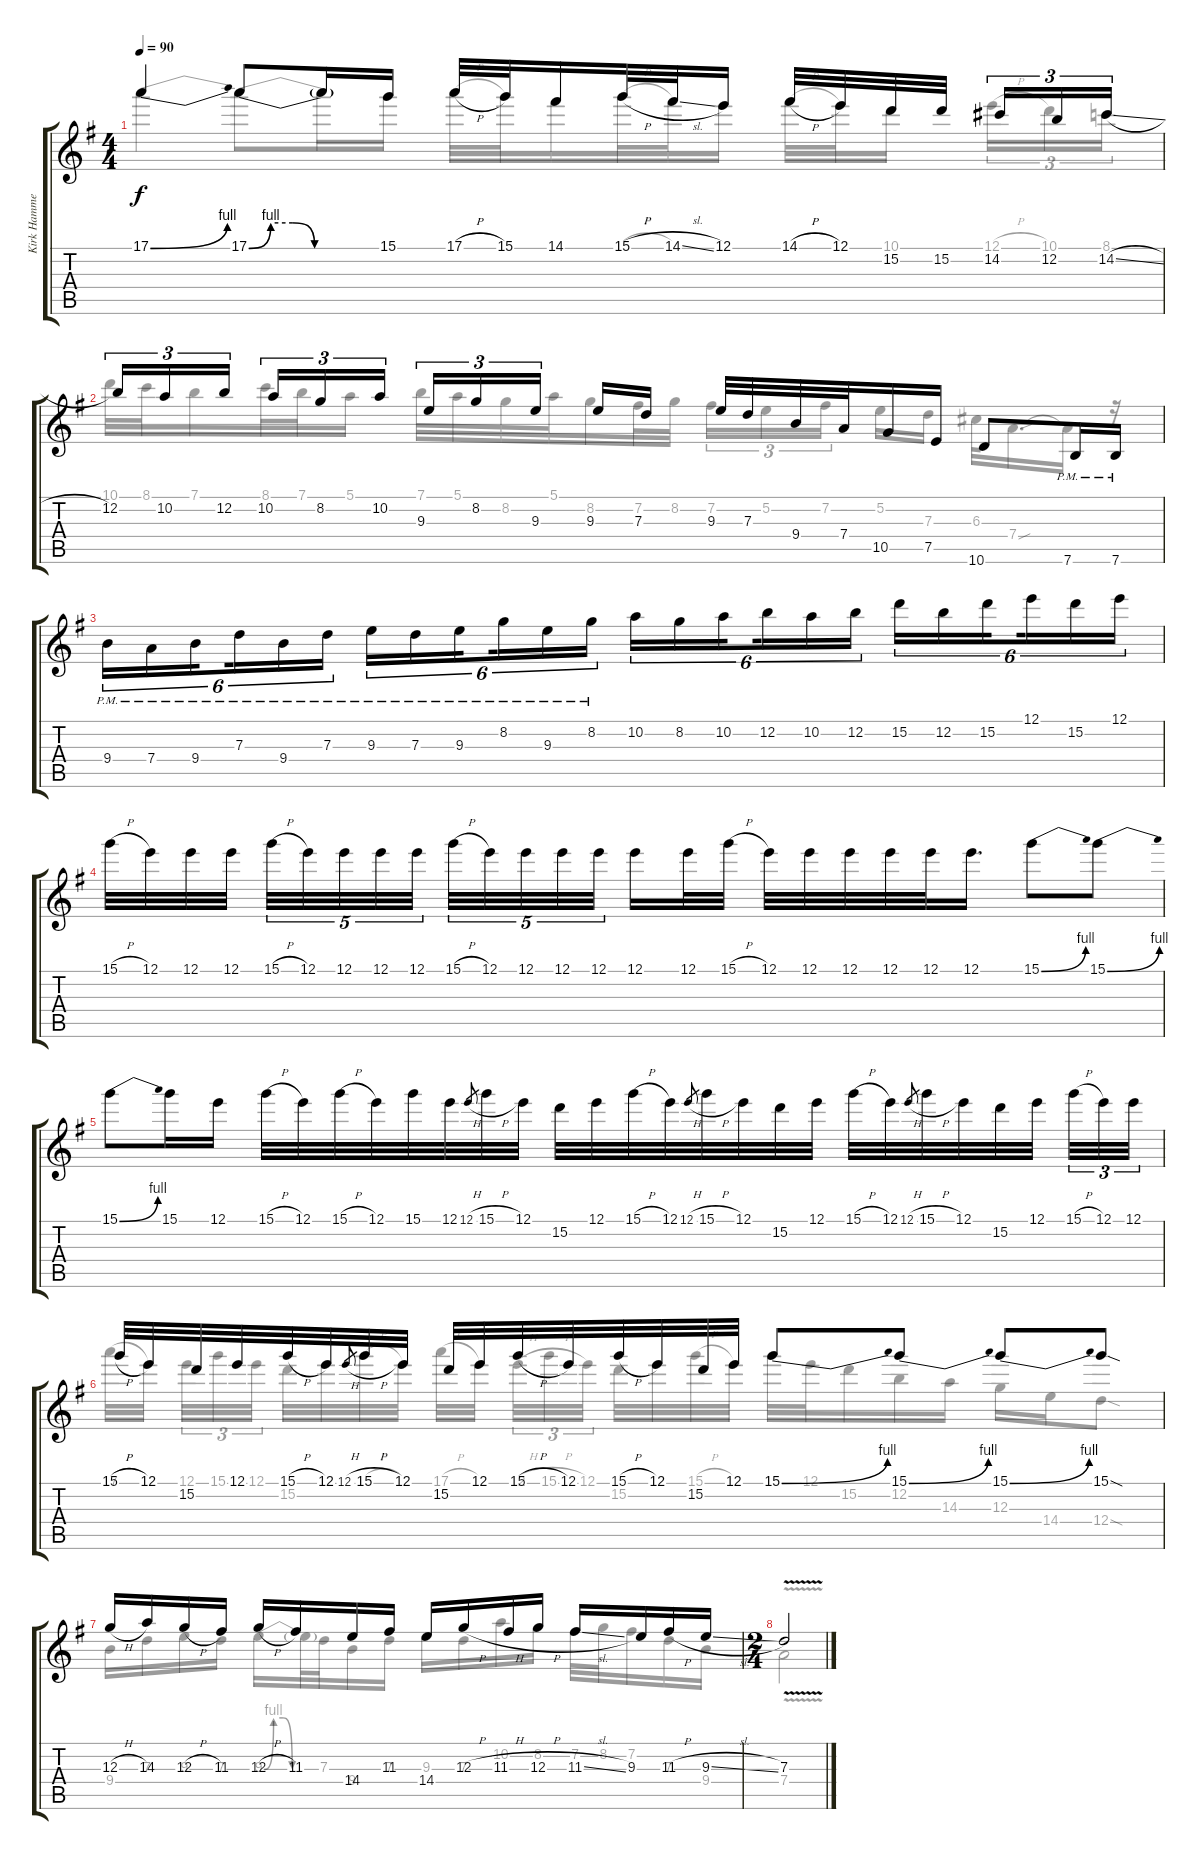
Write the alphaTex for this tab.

\track ("Kirk Hammett" "Kirk Hamme") {instrument distortionguitar}
\staff {score tabs}
\tuning (E4 B3 G3 D3 A2 E2) {hide}
\voice
\ts (4 4)
\tempo 90
\clef g2
\ks eminor
17.1{be (bend 0 0 60 4)}.4{dy f balance 8} 17.1{be (custom 0 0 10 4 20 4 30 0 60 0)}.8 17.1{t}.16 15.1.16 17.1{h}.32 15.1.32 14.1.16 15.1{h}.32 14.1{sl}.32 12.1.16 14.1{h}.32 12.1.32 15.2.32 15.2.32{beam splitsecondary} 14.2.16{tu (3 2)} 12.2.16{tu (3 2)} 14.2{sl}.16{tu (3 2)} |
12.2.16{tu (3 2)} 10.2.16{tu (3 2)} 12.2.16{tu (3 2) beam splitsecondary} 10.2.16{tu (3 2)} 8.2.16{tu (3 2)} 10.2.16{tu (3 2)} 9.3.16{tu (3 2)} 8.2.16{tu (3 2)} 9.3.16{tu (3 2) beam splitsecondary} 9.3.16 7.3.16 9.3.32 7.3.32 9.4.32 7.4.32 10.5.16 7.5.16 10.6.8 7.6{pm}.16 7.6{pm}.16 |
9.4{pm}.16{tu (6 4)} 7.4{pm}.16{tu (6 4)} 9.4{pm}.16{tu (6 4) beam splitsecondary} 7.3{pm}.16{tu (6 4)} 9.4{pm}.16{tu (6 4)} 7.3{pm}.16{tu (6 4)} 9.3{pm}.16{tu (6 4)} 7.3{pm}.16{tu (6 4)} 9.3{pm}.16{tu (6 4) beam splitsecondary} 8.2{pm}.16{tu (6 4)} 9.3{pm}.16{tu (6 4)} 8.2{pm}.16{tu (6 4)} 10.2.16{tu (6 4)} 8.2.16{tu (6 4)} 10.2.16{tu (6 4) beam splitsecondary} 12.2.16{tu (6 4)} 10.2.16{tu (6 4)} 12.2.16{tu (6 4)} 15.2.16{tu (6 4)} 12.2.16{tu (6 4)} 15.2.16{tu (6 4) beam splitsecondary} 12.1.16{tu (6 4)} 15.2.16{tu (6 4)} 12.1.16{tu (6 4)} |
15.1{h}.32 12.1.32 12.1.32 12.1.32{beam splitsecondary} 15.1{h}.32{tu (5 4)} 12.1.32{tu (5 4)} 12.1.32{tu (5 4)} 12.1.32{tu (5 4)} 12.1.32{tu (5 4)} 15.1{h}.32{tu (5 4)} 12.1.32{tu (5 4)} 12.1.32{tu (5 4)} 12.1.32{tu (5 4)} 12.1.32{tu (5 4) beam splitsecondary} 12.1.16 12.1.32 15.1{h}.32 12.1.32 12.1.32 12.1.32 12.1.32 12.1.32 12.1.16{d} 15.1{be (bend 0 0 60 4)}.8 15.1{be (bend 0 0 60 4)}.8 |
15.1{be (bend 0 0 60 4)}.8 15.1.16 12.1.16 15.1{h}.32 12.1.32 15.1{h}.32 12.1.32 15.1.32 12.1.32 12.1{h}.8{gr} 15.1{h}.32 12.1.32 15.2.32 12.1.32 15.1{h}.32 12.1.32 12.1{h}.8{gr} 15.1{h}.32 12.1.32 15.2.32 12.1.32 15.1{h}.32 12.1.32 12.1{h}.8{gr} 15.1{h}.32 12.1.32 15.2.32 12.1.32{beam splitsecondary} 15.1{h}.32{tu (3 2)} 12.1.32{tu (3 2)} 12.1.32{tu (3 2)} |
15.1{h}.32 12.1.32 15.2.32 12.1.32 15.1{h}.32 12.1.32 12.1{h}.8{gr} 15.1{h}.32 12.1.32 15.2.32 12.1.32 15.1{h}.32 12.1.32 15.1{h}.32 12.1.32 15.2.32 12.1.32 15.1{be (bend 0 0 60 4)}.8 15.1{be (bend 0 0 60 4)}.8 15.1{be (bend 0 0 60 4)}.8 15.1{sod}.8 |
12.3{h}.16 14.3.16 12.3{h}.16 11.3.16 12.3{h}.16 11.3.16 14.4.16 11.3.16 14.4.16 12.3{h}.16 11.3{h}.16 12.3{h}.16 11.3{sl}.16 9.3.16 11.3{h}.16 9.3{sl}.16 |
\ts (2 4)
7.3{v}.2
\voice
\clef g2
\ottava regular
\simile none
\ks eminor
17.1{be (bend 0 0 60 4)}.4{dy f} 17.1{be (custom 0 0 10 4 20 4 30 0 60 0)}.8 17.1{t}.16 15.1.16 17.1{h}.32 15.1.32 14.1.16 15.1{h}.32 14.1.32 12.1.16 14.1{h}.32 12.1.32 10.1.16{beam splitsecondary} 12.1{h}.16{tu (3 2)} 10.1.16{tu (3 2)} 8.1.16{tu (3 2)} |
10.1.32 8.1.32 7.1.16 8.1.32 7.1.32 5.1.16 7.1.32 5.1.32 8.2.32 5.1.32 8.2.16 7.2.32 8.2.32 7.2.16{tu (3 2)} 5.2.16{tu (3 2)} 7.2.16{tu (3 2) beam splitsecondary} 5.2.16 7.3.16 6.3.32 7.4{sou}.16{d} 7.4{t}.16 r.16 |
|
|
|
17.1{h}.32 12.1.32{beam splitsecondary} 12.1.32{tu (3 2)} 15.1.32{tu (3 2)} 12.1.32{tu (3 2) beam splitsecondary} 15.2.32 12.1.32 15.1{h}.32 12.1.32 17.1{h}.32 12.1.32{beam splitsecondary} 12.1{h}.32{tu (3 2)} 15.1{h}.32{tu (3 2)} 12.1.32{tu (3 2) beam splitsecondary} 15.2.32 12.1.32 15.1{h}.32 12.1.32 15.1.32 12.1.32 15.2.16 12.2.16 14.3.16 12.3.16 14.4.16 12.4{sod}.8 |
9.4.16 7.3.16 9.3.16 7.3.16 9.3{be (custom 0 0 10 4 20 4 30 0 60 0)}.16 9.3{t}.32 7.3.32 9.4.16 7.3.16 9.3.16 7.3.16 10.2.16 8.2.16 7.2.32 8.2.32 7.2.16 7.3.16 9.4.16 |
7.4{v}.2
